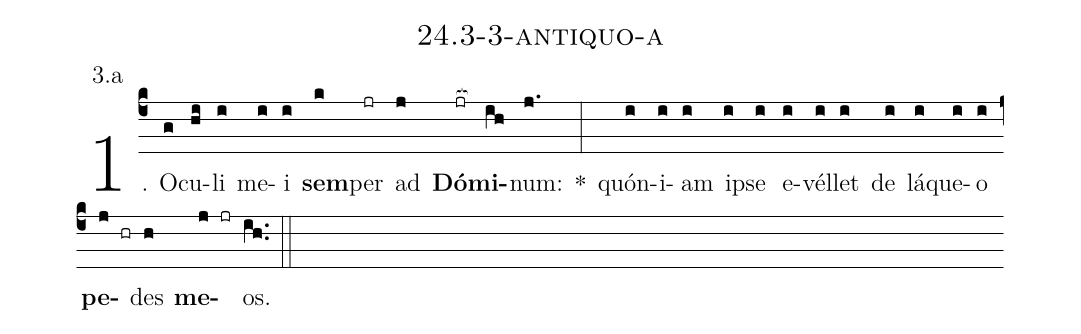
name: 24.3-3-antiquo-a;
annotation: 3.a;
%%
(c4)1. O(g)cu(hi)li(i) me(i)i(i) <b>sem</b>(k)per(jr) ad(j) <b>Dó</b>(jr[ocb:1{])<b>mi</b>(ih[ocb:0}])num:(j.) *(:) quón(i)i(i)am(i) ip(i)se(i) e(i)vél(i)let(i) de(i) lá(i)que(i)o(i) <b>pe</b>(j hr)des(h) <b>me</b>(j jr)os.(ih..) (::)


%E(i) u(i) o(j) u(h) a(j) e.(ih..) (::)
